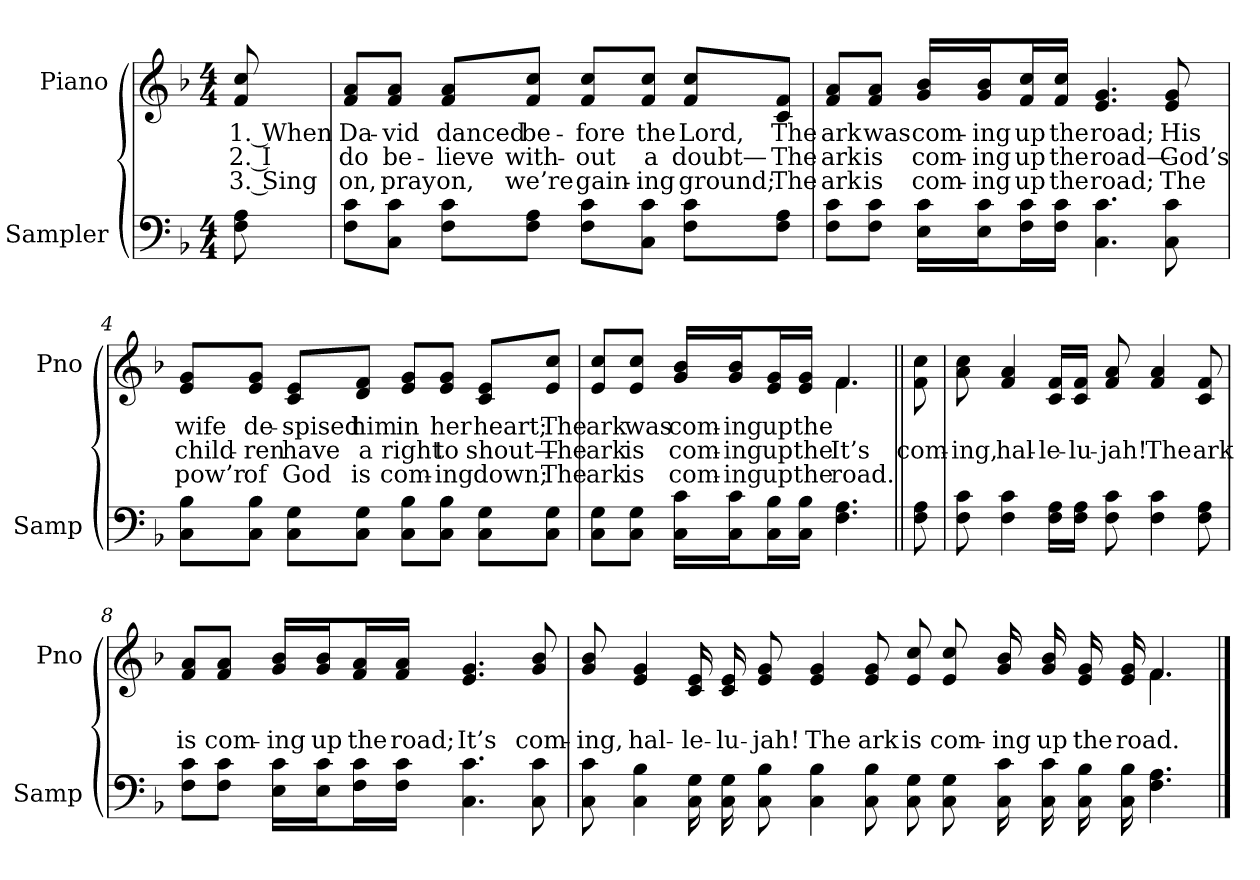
**kern	**kern	**text	**text	**text
*part2	*part1	*part1	*part1	*part1
*staff2	*staff1	*staff1	*staff1	*staff1
*I"Sampler	*I"Piano	*	*	*
*I'Samp	*I'Pno	*	*	*
*clefF4	*clefG2	*	*	*
*k[b-]	*k[b-]	*	*	*
*F:	*F:	*	*	*
*M4/4	*M4/4	*	*	*
=1	=1	=1	=1	=1
8F 8A	8f 8cc	1. When	2. I	3. Sing
=2	=2	=2	=2	=2
8F\ 8c\L	8f/ 8a/L	Da-	do	on,
8C\ 8c\J	8f/ 8a/J	-vid	be-	pray
8F\ 8c\L	8f/ 8a/L	danced	-lieve	on,
8F\ 8A\J	8f/ 8cc/J	be-	with-	we’re
8F\ 8c\L	8f/ 8cc/L	-fore	-out	gain-
8C\ 8c\J	8f/ 8cc/J	the	a	-ing
8F\ 8c\L	8f/ 8cc/L	Lord,	doubt—	ground;
8F\ 8A\J	8c/ 8f/J	The	The	The
=3	=3	=3	=3	=3
8F\ 8c\L	8f/ 8a/L	ark	ark	ark
8F\ 8c\J	8f/ 8a/J	was	is	is
16E\ 16c\LL	16g/ 16b-/LL	com-	com-	com-
16E\ 16c\J	16g/ 16b-/J	-ing	-ing	-ing
16F\ 16c\L	16f/ 16cc/L	up	up	up
16F\ 16c\JJ	16f/ 16cc/JJ	the	the	the
4.C 4.c	4.e 4.g	road;	road—	road;
8C 8c	8e 8g	His	God’s	The
=4	=4	=4	=4	=4
8C\ 8B-\L	8e/ 8g/L	wife	child-	pow’r
8C\ 8B-\J	8e/ 8g/J	de-	-ren	of
8C\ 8G\L	8c/ 8e/L	-spised	have	God
8C\ 8G\J	8d/ 8f/J	him	a	is
8C\ 8B-\L	8e/ 8g/L	in	right	com-
8C\ 8B-\J	8e/ 8g/J	her	to	-ing
8C\ 8G\L	8c/ 8e/L	heart;	shout—	down;
8C\ 8G\J	8e/ 8cc/J	The	The	The
=5	=5	=5	=5	=5
*	*^	*	*	*
8C\ 8G\L	8e/ 8cc/L	2ryy	ark	ark	ark
8C\ 8G\J	8e/ 8cc/J	.	was	is	is
16C\ 16c\LL	16g/ 16b-/LL	.	com-	com-	com-
16C\ 16c\J	16g/ 16b-/J	.	-ing	-ing	-ing
16C\ 16B-\L	16e/ 16g/L	.	up	up	up
16C\ 16B-\JJ	16e/ 16g/JJ	.	the	the	the
4.F 4.A	4.f/	4.f	.	It’s	road.
=6||	=6||	=6||	=6||	=6||	=6||
!	!LO:TX:t=Refrain	!	!	!	!
*	*v	*v	*	*	*
8F 8A	8f\ 8cc\	.	com-	.
=7	=7	=7	=7	=7
8F 8c	8a 8cc	.	-ing,	.
4F 4c	4f 4a	.	hal-	.
16F\ 16A\LL	16c/ 16f/LL	.	-le-	.
16F\ 16A\JJ	16c/ 16f/JJ	.	-lu-	.
8F 8c	8f 8a	.	-jah!	.
4F 4c	4f 4a	.	The	.
8F 8A	8c 8f	.	ark	.
=8	=8	=8	=8	=8
8F\ 8c\L	8f/ 8a/L	.	is	.
8F\ 8c\J	8f/ 8a/J	.	com-	.
16E\ 16c\LL	16g/ 16b-/LL	.	-ing	.
16E\ 16c\J	16g/ 16b-/J	.	up	.
16F\ 16c\L	16f/ 16a/L	.	the	.
16F\ 16c\JJ	16f/ 16a/JJ	.	road;	.
4.C 4.c	4.e 4.g	.	It’s	.
8C 8c	8g 8b-	.	com-	.
=9	=9	=9	=9	=9
*	*^	*	*	*
8C 8c	8g 8b-	1.ryy	.	-ing,	.
4C 4B-	4e 4g	.	.	hal-	.
16C 16G	16c 16e	.	.	-le-	.
16C 16G	16c 16e	.	.	-lu-	.
8C 8B-	8e 8g	.	.	-jah!	.
4C 4B-	4e 4g	.	.	The	.
8C 8B-	8e 8g	.	.	ark	.
8C 8G	8e 8cc	.	.	is	.
8C 8G	8e 8cc	.	.	com-	.
16C 16c	16g 16b-	.	.	-ing	.
16C 16c	16g 16b-	.	.	up	.
16C 16B-	16e 16g	.	.	the	.
16C 16B-	16e 16g	.	.	road.	.
4.F 4.A	4.f/	4.f	.	.	.
*	*v	*v	*	*	*
==	==	==	==	==
*-	*-	*-	*-	*-
